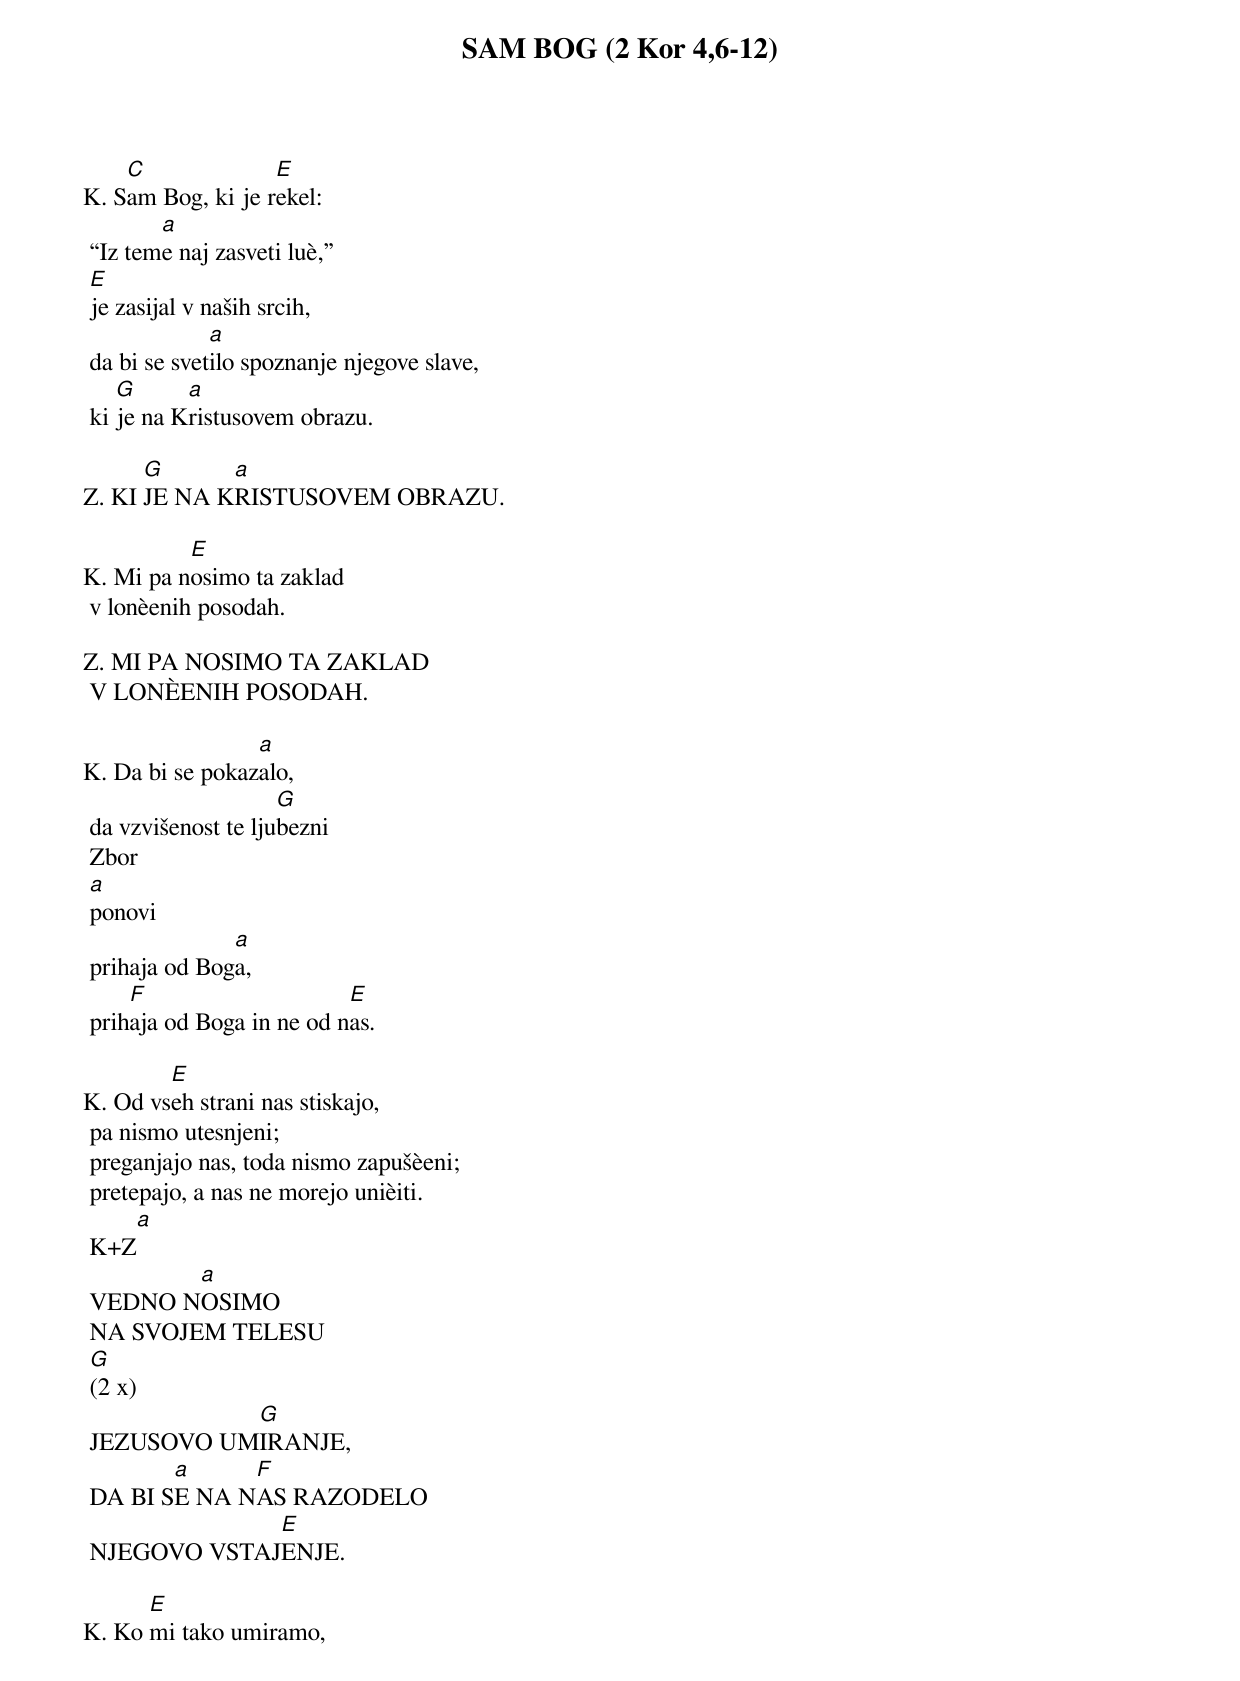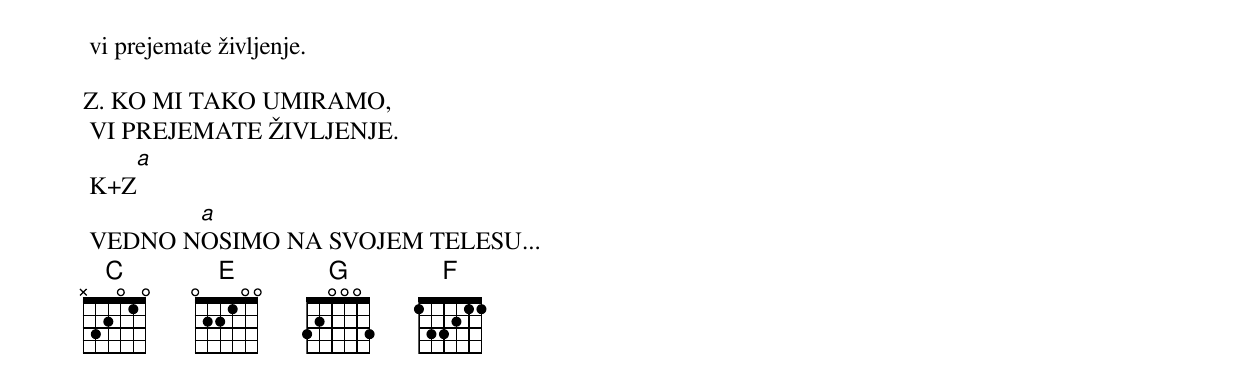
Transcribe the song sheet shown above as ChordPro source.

{title: SAM BOG (2 Kor 4,6-12)}

K.	S[C]am Bog, ki je r[E]ekel:
	“Iz tem[a]e naj zasveti luè,”
	[E]je zasijal v naših srcih,
	da bi se svet[a]ilo spoznanje njegove slave,
	ki [G]je na K[a]ristusovem obrazu.

Z.	KI [G]JE NA K[a]RISTUSOVEM OBRAZU.

K.	Mi pa n[E]osimo ta zaklad
	v lonèenih posodah.

Z.	MI PA NOSIMO TA ZAKLAD
	V LONÈENIH POSODAH.

K.	Da bi se pokaz[a]alo,
	da vzvišenost te lju[G]bezni
	Zbor
	[a]ponovi
	prihaja od Bog[a]a,
	prih[F]aja od Boga in ne od n[E]as.

K.	Od vs[E]eh strani nas stiskajo,
	pa nismo utesnjeni;
	preganjajo nas, toda nismo zapušèeni;
	pretepajo, a nas ne morejo unièiti.
	K+Z[a]
	VEDNO N[a]OSIMO
	NA SVOJEM TELESU
	[G](2 x)
	JEZUSOVO UM[G]IRANJE,
	DA BI S[a]E NA N[F]AS RAZODELO
	NJEGOVO VSTAJ[E]ENJE.

K.	Ko [E]mi tako umiramo,
	vi prejemate življenje.

Z.	KO MI TAKO UMIRAMO,
	VI PREJEMATE ŽIVLJENJE.
	K+Z[a]
	VEDNO N[a]OSIMO NA SVOJEM TELESU...
